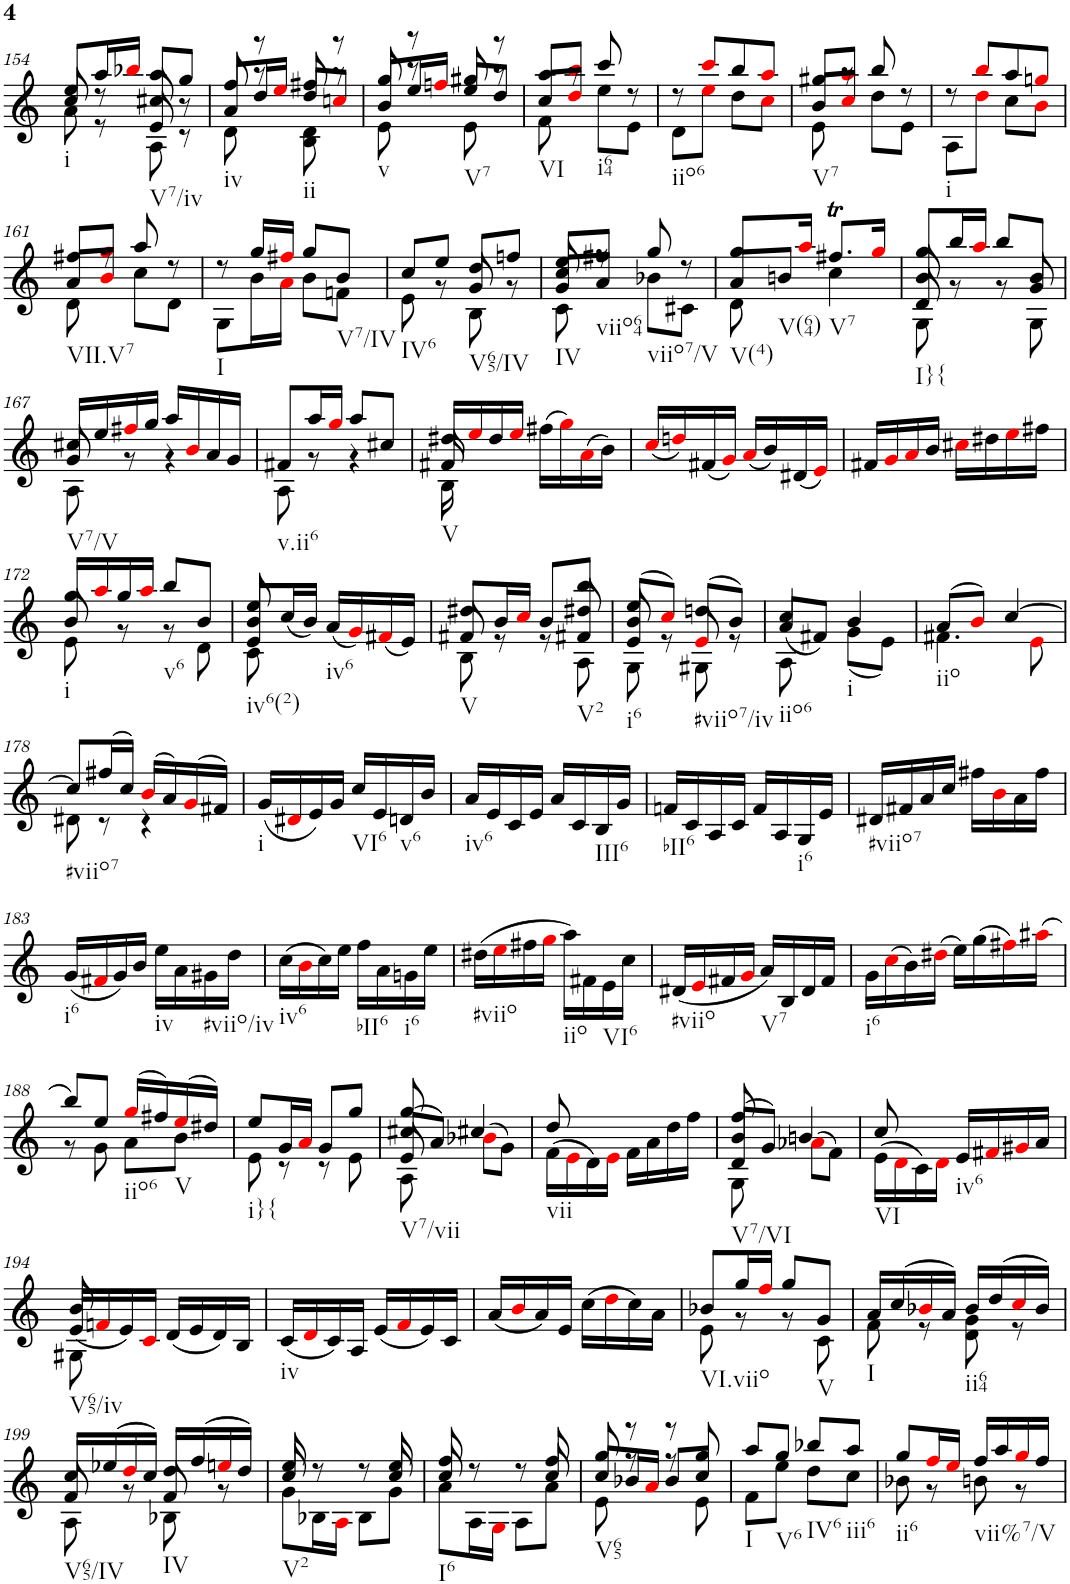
**kern
*part1
*staff1
*I"Violin
*I'Vln.
!!LO:PB:g=z
*clefG2
*k[]
*M2/4
=154
*^
*	*^
*	*	*^
!LO:TX:b:t=i	!	!	!
8ee/L	8a\	8cc/	4ryy
16aa/L	8r	8r	.
16bb-Xi/JJ	.	.	.
!LO:TX:b:t=V7/iv	!	!	!
8aa/L	8A\	8cc#X/	8e/
8gg/J	8r	8r	8ryy
=155	=155	=155	=155
!LO:TX:b:t=iv	!	!	!
*	*	*v	*v
8ff/	8d\	8a/L
8r	8r	16dd/L
.	.	16eei/JJ
!LO:TX:b:t=ii	!	!
8ff#X/	8B\ 8d\	8dd/L
8r	8r	8ccni/J
=156	=156	=156
!LO:TX:b:t=v	!	!
8gg/	8e\	8b/L
8r	8r	16ee/L
.	.	16ffni/JJ
!LO:TX:b:t=V7	!	!
8gg#X/	8e\	8ee/L
8r	8r	8dd/J
=157	=157	=157
!LO:TX:b:t=VI	!	!
8aa/L	8f\	8cc/L
8bbi/J	8r	8ddi/J
!LO:TX:b:t=i64	!	!
8ccc/	8ee\L	4ryy
8r	8e\J	.
*	*v	*v
=158	=158
!LO:TX:b:t=iio6	!
8r	8d\L
8ccci/L	8eei\J
8bb/	8dd\L
8aai/J	8cci\J
=159	=159
*	*^
!LO:TX:b:t=V7	!	!
8gg#X/L	8e\	8b/L
8aai/J	8r	8cci/J
8bb/	8dd\L	4ryy
8r	8e\J	.
*	*v	*v
=160	=160
!LO:TX:b:t=i	!
8r	8A\L
8bbi/L	8ddi\J
8aa/	8cc\L
8ggni/J	8bi\J
!!LO:LB:g=z	!!
=161	=161
*	*^
!LO:TX:b:t=VII.V7	!	!
8ff#X/L	8d\	8a/L
8ggi/J	8r	8bi/J
8aa/	8cc\L	4ryy
8r	8d\J	.
*	*v	*v
=162	=162
!LO:TX:b:t=I	!
8r	8G\L
16gg/LL	16b\L
16ff#Xi/JJ	16ai\JJ
8gg/L	8b\L
!LO:TX:b:t=V7/IV	!
8b/J	8fn\J
=163	=163
*	*^
!LO:TX:b:t=IV6	!	!
8cc/L	8e\	4ryy
8ee/J	8r	.
!LO:TX:b:t=V65/IV	!	!
8dd/L	8B\	8g/
8ffn/J	8r	8ryy
=164	=164	=164
*	*	*^
!LO:TX:b:t=IV	!	!	!
8ee/L	8c\	8g/L	8cc/
!LO:TX:b:t=viio64	!	!	!
8ff#X/J	8r	8a/J	4.ryy
!LO:TX:b:t=viio7/V	!	!	!
8gg/	4ryy	8b-X\L	.
8r	.	8c#X\J	.
*	*	*v	*v
=165	=165	=165
!LO:TX:b:t=V(4)	!	!
!LO:TX:b:t=V(64)	!	!
8.gg/L	8d\	8a/L
.	4.ryy	8bn/J
16aai/Jk	.	.
!LO:TX:b:t=V7	!	!
8.ff#Xt/L	.	4cc\
16ggi/Jk	.	.
=166	=166	=166
*	*	*^
!LO:TX:b:t=I}{	!	!	!
8gg/L	8G\	8d/	8b/
16bb/L	8r	4ryy	4.ryy
16aai/JJ	.	.	.
8bb/L	8r	.	.
8b/J	8G\	8g/	.
*	*	*v	*v
!!LO:LB:g=z
=167	=167	=167
!LO:TX:b:t=V7/V	!	!
16cc#X/LL	8A\	8g/
16ee/	.	.
16ff#Xi/	8r	4.ryy
16gg/JJ	.	.
16aa/LL	4r	.
16bi/	.	.
16a/	.	.
16g/JJ	.	.
*	*v	*v
=168	=168
!LO:TX:b:t=v.ii6	!
8f#X/L	8A\
16aa/L	8r
16ggi/JJ	.
8aa/L	4r
8cc#X/J	.
=169	=169
*	*^
!LO:TX:b:t=V	!	!
16dd#X/LL	16B\	16f#X/
16eei/	4..ryy	4..ryy
16dd#/	.	.
16eei/JJ	.	.
(16ff#X\LL	.	.
16ggi\)	.	.
(16ai\	.	.
16b\JJ)	.	.
*v	*v	*v
=170
(16cci/LL
16ddni/)
(16f#X/
16gi/JJ)
(16ai/LL
16b/)
(16d#X/
16ei/JJ)
=171
16f#X/LL
16gi/
16ai/
16b/JJ
16cc#Xi\LL
16dd#X\
16eei\
16ff#X\JJ
!!LO:LB:g=z
=172
*^
*	*^
!LO:TX:b:t=i	!	!
16gg/LL	8e\	8b/
16aai/	.	.
16gg/	8r	4.ryy
16aai/JJ	.	.
!LO:TX:b:t=v6	!	!
8bb/L	8r	.
8b/J	8d\	.
=173	=173	=173
!LO:TX:b:t=iv6(2)	!	!
8b/L	8c\	8e/ 8ee/
(16cc/L	4.ryy	4.ryy
16b/JJ)	.	.
!LO:TX:b:t=iv6	!	!
(16a/LL	.	.
16gi/)	.	.
(16f#Xi/	.	.
16e/JJ)	.	.
=174	=174	=174
!LO:TX:b:t=V	!	!
8dd#X/L	8B\	8f#X/
16b/L	8r	4ryy
16cci/JJ	.	.
8b/L	8r	.
!LO:TX:b:t=V2	!	!
8bb/J	8A\	8f#X/ 8dd#X/
=175	=175	=175
!LO:TX:b:t=i6	!	!
(8ee/L	8G\	8e/ 8b/
8cci/J)	8r	8ryy
!LO:TX:b:t=#viio7/iv	!	!
(8ddn/L	8G#X\	8ei/
8b/J)	8r	8ryy
=176	=176	=176
!LO:TX:b:t=iio6	!	!
4cc/	8A\	(8a/L
.	4.ryy	8f#X/J)
!LO:TX:b:t=i	!	!
4b/	.	(8g\L
.	.	8e\J)
=177	=177	=177
!LO:TX:b:t=iio	!	!
*	*v	*v
(8a/L	4.f#X\
8bi/J)	.
[4cc/	.
.	8ei\
!!LO:LB:g=z	!!
=178	=178
!LO:TX:b:t=#viio7	!
8cc/L]	8d#X\
(16ff#X/L	8r
16cc/JJ)	.
(16bi/LL	4r
16a/)	.
(16gi/	.
16f#X/JJ)	.
*v	*v
=179
!LO:TX:b:t=i
(16g/LL
16d#Xi/
16e/)
16g/JJ
!LO:TX:b:t=VI6
16cc/LL
16e/
!LO:TX:b:t=v6
16dn/
16b/JJ
=180
!LO:TX:b:t=iv6
16a/LL
16e/
16c/
16e/JJ
16a/LL
16c/
!LO:TX:b:t=III6
16B/
16g/JJ
=181
!LO:TX:b:t=bII6
16fn/LL
16c/
16A/
16c/JJ
16f/LL
16A/
!LO:TX:b:t=i6
16G/
16e/JJ
=182
!LO:TX:b:t=#viio7
16d#X/LL
16f#X/
16a/
16cc/JJ
16ff#X\LL
16bi\
16a\
16ff#\JJ
!!LO:LB:g=z
=183
!LO:TX:b:t=i6
(16g/LL
16f#Xi/
16g/)
16b/JJ
!LO:TX:b:t=iv
16ee\LL
16a\
!LO:TX:b:t=#viio/iv
16g#X\
16dd\JJ
=184
!LO:TX:b:t=iv6
(16cc\LL
16bi\
16cc\)
16ee\JJ
!LO:TX:b:t=bII6
16ff\LL
16a\
!LO:TX:b:t=i6
16gn\
16ee\JJ
=185
!LO:TX:b:t=#viio
(16dd#X\LL
16eei\
16ff#X\
16ggi\JJ
!LO:TX:b:t=iio
16aa\LL)
16f#X\
!LO:TX:b:t=VI6
16e\
16cc\JJ
=186
!LO:TX:b:t=#viio
(16d#X/LL
16ei/
16f#X/
16gi/JJ
!LO:TX:b:t=V7
16a/LL)
16B/
16d#/
16f#/JJ
=187
!LO:TX:b:t=i6
16g\LL
(16cci\
16b\)
(16dd#Xi\JJ
16ee\LL)
(16gg\
16ff#Xi\)
(16aa#Xi\JJ
!!LO:LB:g=z
=188
*^
8bb/L)	8r
8ee/J	8g\
!LO:TX:b:t=iio6	!
(16ggi/LL	8a\L
16ff#X/)	.
!LO:TX:b:t=V	!
(16eei/	8b\J
16dd#X/JJ)	.
=189	=189
!LO:TX:b:t=i}{	!
8ee/L	8e\
16g/L	8r
16ai/JJ	.
8g/L	8r
8gg/J	8e\
=190	=190
*^	*^
!LO:TX:b:t=V7/vii	!	!	!
(8cc#X/L	8A\	8e/	8gg/
8a/J)	4.ryy	4.ryy	8ryy
(8b-Xi\L	.	.	4cc#X/
8g\J)	.	.	.
*	*v	*v	*v
=191	=191
!LO:TX:b:t=vii	!
(16f\LL	8dd/
16ei\	.
16d\)	4.ryy
16ei\JJ	.
16f\LL	.
16a\	.
16dd\	.
16ff\JJ	.
=192	=192
*	*^
!LO:TX:b:t=V7/VI	!	!
(8b/L	8G\	8d/ 8ff/
8g/J)	4.ryy	8ryy
(8a-Xi\L	.	4bn/
8f\J)	.	.
*	*v	*v
=193	=193
!LO:TX:b:t=VI	!
(16e\LL	8cc/
16di\	.
16c\)	4.ryy
16di\JJ	.
!LO:TX:b:t=iv6	!
16e/LL	.
16f#Xi/	.
16g#Xi/	.
16a/JJ	.
!!LO:LB:g=z	!!
=194	=194
*	*^
!LO:TX:b:t=V65/iv	!	!
(<16e/LL	8G#X\	8b/
16fni/	.	.
16e/)	4.ryy	4.ryy
16ci/JJ	.	.
(16d/LL	.	.
16e/	.	.
16d/)	.	.
16B/JJ	.	.
*v	*v	*v
=195
!LO:TX:b:t=iv
(16c/LL
16di/
16c/)
16A/JJ
(16e/LL
16fi/
16e/)
16c/JJ
=196
(16a/LL
16bi/
16a/)
16e/JJ
(16cc\LL
16ddi\
16cc\)
16a\JJ
=197
*^
!LO:TX:b:t=VI.viio	!
8b-X/L	8e\
16gg/L	8r
16ffi/JJ	.
8gg/L	8r
!LO:TX:b:t=V	!
8g/J	8c\
=198	=198
!LO:TX:b:t=I	!
16a/LL	8f\
(16cc/	.
16b-Xi/	8r
16a/JJ)	.
!LO:TX:b:t=ii64	!
16b-/LL	8d\ 8g\
(16dd/	.
16cci/	8r
16b-/JJ)	.
!!LO:LB:g=z	!!
=199	=199
*	*^
!LO:TX:b:t=V65/IV	!	!
16cc/LL	8A\	8f/
(16ee-X/	.	.
16ddi/	8r	8ryy
16cc/JJ)	.	.
!LO:TX:b:t=IV	!	!
16dd/LL	8B-X\	8f/
(16ff/	.	.
16eeni/	8r	8ryy
16dd/JJ)	.	.
=200	=200	=200
!LO:TX:b:t=V2	!	!
8ee/	8g\L	8cc/
8r	16B-X\L	4ryy
.	16Ai\JJ	.
8r	8B-\L	.
8ee/	8g\J	8cc/
=201	=201	=201
!LO:TX:b:t=I6	!	!
8ff/	8a\L	8cc/
8r	16A\L	4ryy
.	16Gi\JJ	.
8r	8A\L	.
8ff/	8a\J	8cc/
=202	=202	=202
!LO:TX:b:t=V65	!	!
8gg/	8e\	8cc/L
8r	8r	16b-X/L
.	.	16ai/JJ
8r	8r	8b-/L
8gg/	8e\	8cc/J
=203	=203	=203
!LO:TX:b:t=I	!	!
*	*v	*v
8aa/L	8f\L
!LO:TX:b:t=V6	!
8gg/J	8ee\J
!LO:TX:b:t=IV6	!
8bb-X/L	8dd\L
!LO:TX:b:t=iii6	!
8aa/J	8cc\J
=204	=204
!LO:TX:b:t=ii6	!
8gg/L	8b-X\
16ffi/L	8r
16eei/JJ	.
!LO:TX:b:t=vii%7/V	!
16ff/LL	8bn\
16aa/	.
16ggi/	8r
16ff/JJ	.
*v	*v
=
*-
